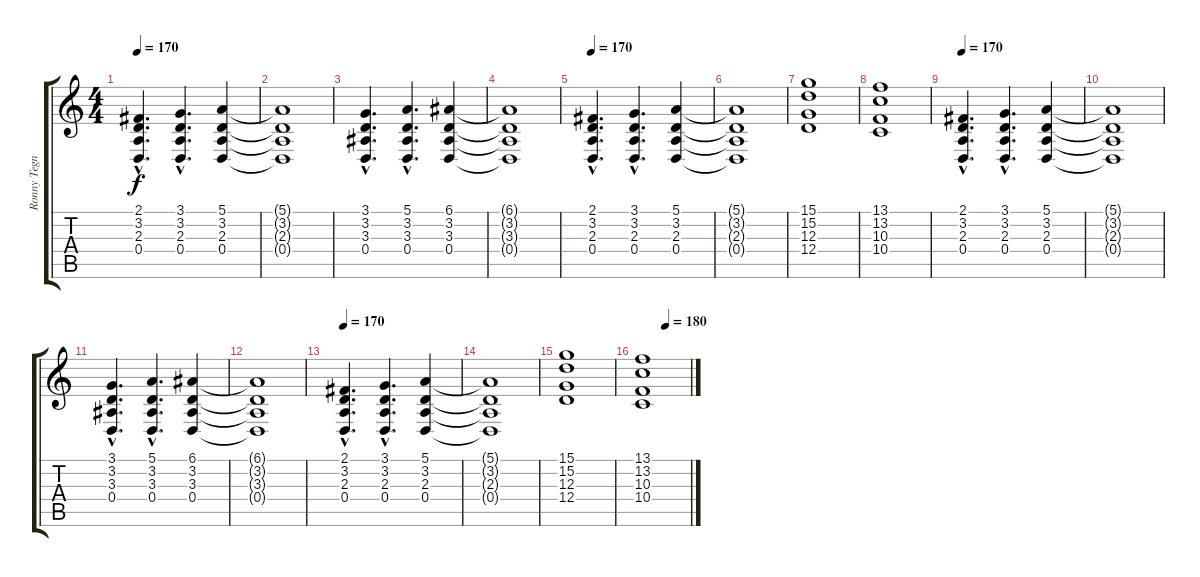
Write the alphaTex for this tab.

\track ("Ronny Tegner" "Ronny Tegn") {instrument stringensemble1}
\staff {score tabs}
\tuning (E4 B3 G3 D3 A2 E2) {hide}
\ts (4 4)
\section ("" "")
\tempo 170
\clef g2
\ks c
(2.1{hac} 3.2{hac} 2.3{hac} 0.4{hac}).4{d dy f} (3.1{hac} 3.2{hac} 2.3{hac} 0.4{hac}).4{d} (5.1 3.2 2.3 0.4).4 |
(5.1{t} 3.2{t} 2.3{t} 0.4{t}).1 |
(3.1{hac} 3.2{hac} 3.3{hac} 0.4{hac}).4{d} (5.1{hac} 3.2{hac} 3.3{hac} 0.4{hac}).4{d} (6.1 3.2 3.3 0.4).4 |
(6.1{t} 3.2{t} 3.3{t} 0.4{t}).1 |
\tempo 170
(2.1{hac} 3.2{hac} 2.3{hac} 0.4{hac}).4{d} (3.1{hac} 3.2{hac} 2.3{hac} 0.4{hac}).4{d} (5.1 3.2 2.3 0.4).4 |
(5.1{t} 3.2{t} 2.3{t} 0.4{t}).1 |
(15.1 15.2 12.3 12.4).1{volume 10} |
(13.1 13.2 10.3 10.4).1 |
\section ("" "")
\tempo 170
(2.1{hac} 3.2{hac} 2.3{hac} 0.4{hac}).4{d} (3.1{hac} 3.2{hac} 2.3{hac} 0.4{hac}).4{d} (5.1 3.2 2.3 0.4).4 |
(5.1{t} 3.2{t} 2.3{t} 0.4{t}).1 |
(3.1{hac} 3.2{hac} 3.3{hac} 0.4{hac}).4{d} (5.1{hac} 3.2{hac} 3.3{hac} 0.4{hac}).4{d} (6.1 3.2 3.3 0.4).4 |
(6.1{t} 3.2{t} 3.3{t} 0.4{t}).1 |
\tempo 170
(2.1{hac} 3.2{hac} 2.3{hac} 0.4{hac}).4{d} (3.1{hac} 3.2{hac} 2.3{hac} 0.4{hac}).4{d} (5.1 3.2 2.3 0.4).4 |
(5.1{t} 3.2{t} 2.3{t} 0.4{t}).1 |
(15.1 15.2 12.3 12.4).1{volume 10} |
\tempo (180 0.5)
(13.1 13.2 10.3 10.4).1
